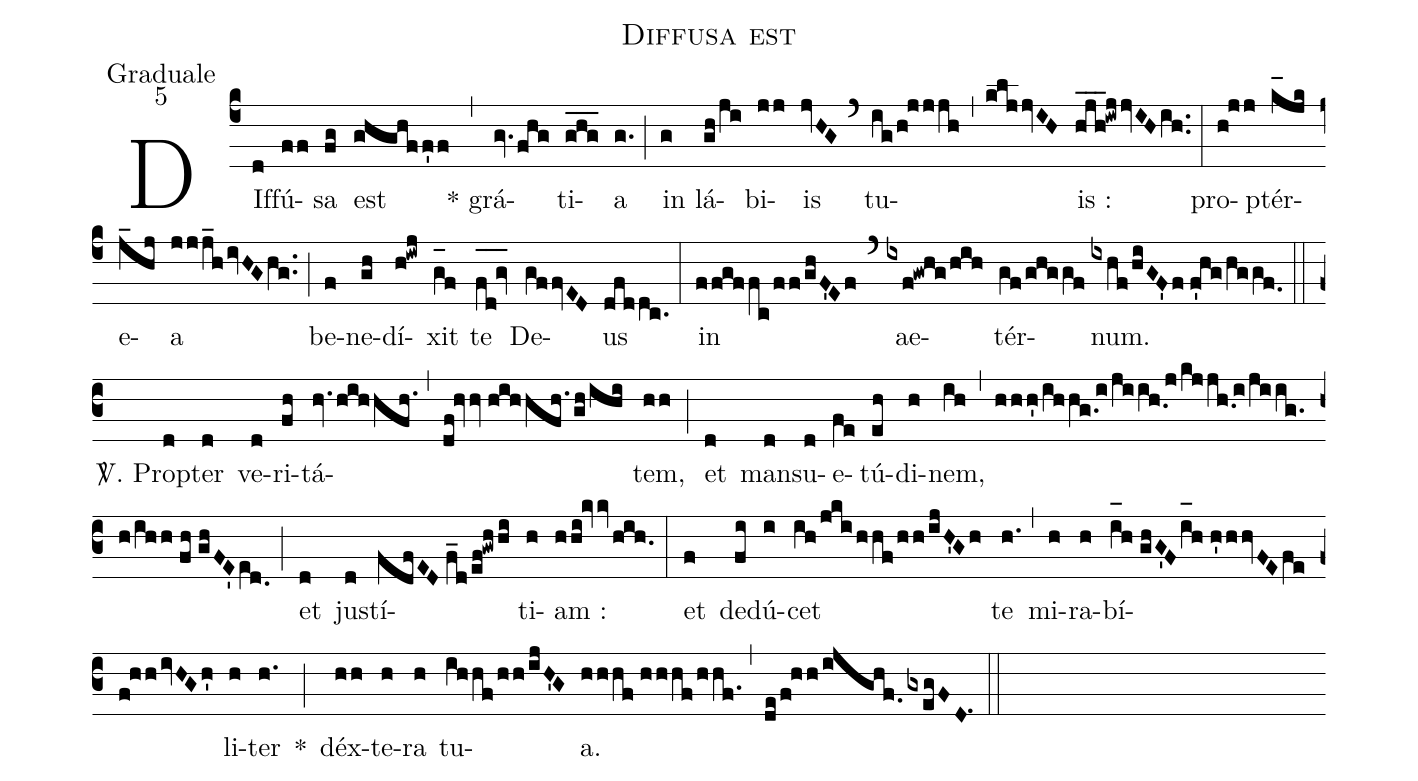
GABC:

name:Diffusa est;
office-part:Graduale;
mode:5;
%%
(c4) DIf(d)fú(ff)sa(fg) est(ghghff'f) (,) * grá(gv.fhg)ti(ghg___)a(g.) (;) in(g) lá(gh/ji)bi(jj)is(jvHG) (`) tu(ig/h!jjjh)(,)(kljjvIH)is :(hjh___!iwjjvIHih..) (:) pro(h!jj)ptér(k_[hl:1]jk)e(j_hj)a(jjj_hivHGhg..) (;) be(f)ne(gh)dí(h!iwj)xit(g_[oh:h]f) te(f_[oh:h]d_[oh:h]!gv_[oh:h]) De(gffvED)us(dfddc.) (:) in(ffgffc/ff/ghF'Ef) (`) ae(ixf!gwhg/hih)tér(gf/ghggf)num.(ixhf/hiGF'f//f'hg/hggf.0) (z0::c3) <sp>V/</sp>. Pro(d)pter(d) ve(d)ri(fh)tá(hv.hihhfh.)(,)(df!hvv//hihhfh./gh/ihi)tem,(hh) (;) et(d) man(d)su(d)e(fe)tú(eh)di(h)nem,(ih) (,) (hhh'/ihhg./[-0.5]i/jiih.0/[-0.5]j/kjjh.0/[-0.5]i/jiig./h/ihh//fh//ghFE'e[ll:1]d.0) (;) et(d) ju(d)stí(fdfED//f_d/ef!gwhhi)ti(h)am :(hhi!kvvhih.) (:) et(f) de(fi)dú(i)cet(ih/jkihhf/hh/ijH'Gh) te(h.) (,) mi(h)ra(h)bí(i_[oh:h]h//ghG'Fi_[oh:h]h//h'hhvFEfe//f!hhivHGh')li(h)ter(h.) *(;) déx(hh)te(h)ra(h) tu(ihhf/hh/ijH'G)a.(hhhf//hhhf/hhf.) (,) (de/f!hh/ijghf.0gxegFD.1) (::)
